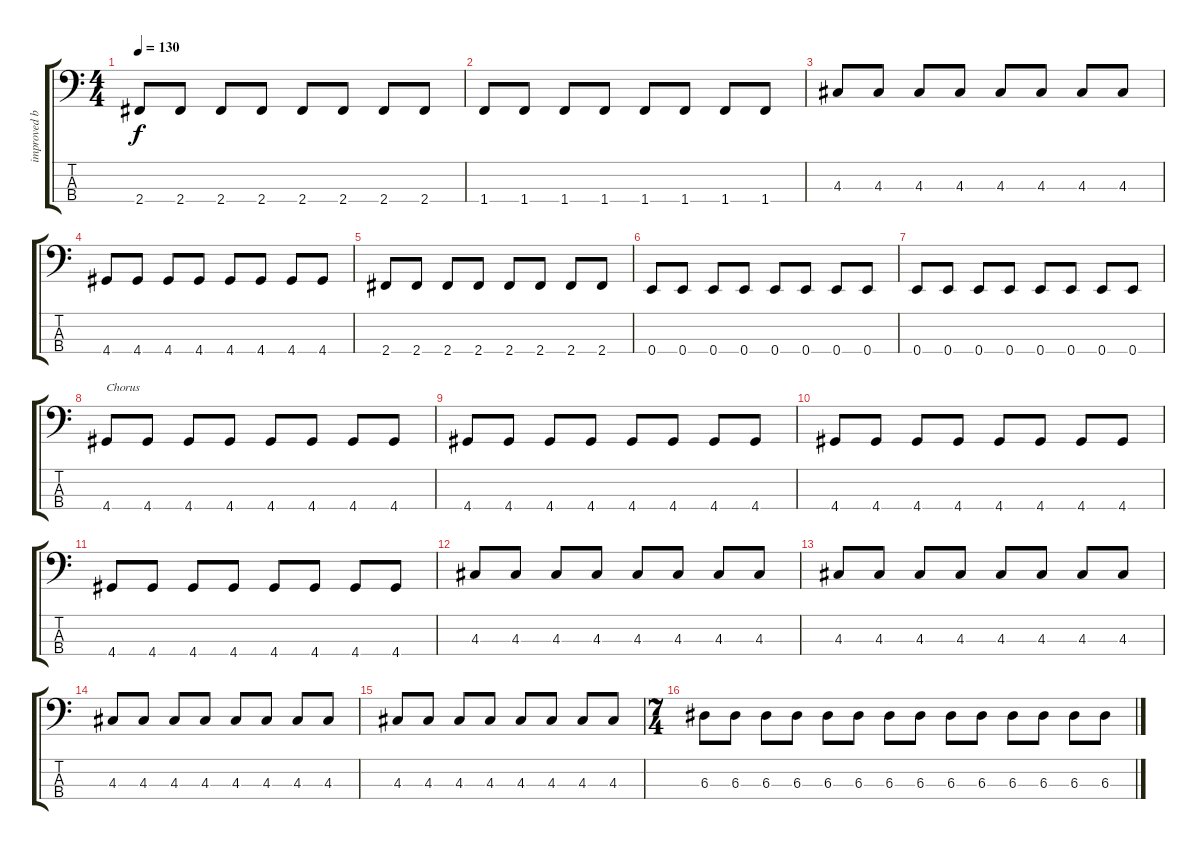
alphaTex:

\track ("improved bass" "improved b") {instrument electricbassfinger}
\staff {score tabs}
\tuning (G2 D2 A1 E1) {hide}
\ts (4 4)
\tempo 130
\clef f4
\ks c
2.4.8{dy f} 2.4.8 2.4.8 2.4.8 2.4.8 2.4.8 2.4.8 2.4.8 |
1.4.8 1.4.8 1.4.8 1.4.8 1.4.8 1.4.8 1.4.8 1.4.8 |
4.3.8 4.3.8 4.3.8 4.3.8 4.3.8 4.3.8 4.3.8 4.3.8 |
4.4.8 4.4.8 4.4.8 4.4.8 4.4.8 4.4.8 4.4.8 4.4.8 |
2.4.8 2.4.8 2.4.8 2.4.8 2.4.8 2.4.8 2.4.8 2.4.8 |
0.4.8 0.4.8 0.4.8 0.4.8 0.4.8 0.4.8 0.4.8 0.4.8 |
0.4.8 0.4.8 0.4.8 0.4.8 0.4.8 0.4.8 0.4.8 0.4.8 |
4.4.8{txt "Chorus"} 4.4.8 4.4.8 4.4.8 4.4.8 4.4.8 4.4.8 4.4.8 |
4.4.8 4.4.8 4.4.8 4.4.8 4.4.8 4.4.8 4.4.8 4.4.8 |
4.4.8 4.4.8 4.4.8 4.4.8 4.4.8 4.4.8 4.4.8 4.4.8 |
4.4.8 4.4.8 4.4.8 4.4.8 4.4.8 4.4.8 4.4.8 4.4.8 |
4.3.8 4.3.8 4.3.8 4.3.8 4.3.8 4.3.8 4.3.8 4.3.8 |
4.3.8 4.3.8 4.3.8 4.3.8 4.3.8 4.3.8 4.3.8 4.3.8 |
4.3.8 4.3.8 4.3.8 4.3.8 4.3.8 4.3.8 4.3.8 4.3.8 |
4.3.8 4.3.8 4.3.8 4.3.8 4.3.8 4.3.8 4.3.8 4.3.8 |
\ts (7 4)
6.3.8 6.3.8 6.3.8 6.3.8 6.3.8 6.3.8 6.3.8 6.3.8 6.3.8 6.3.8 6.3.8 6.3.8 6.3.8 6.3.8
